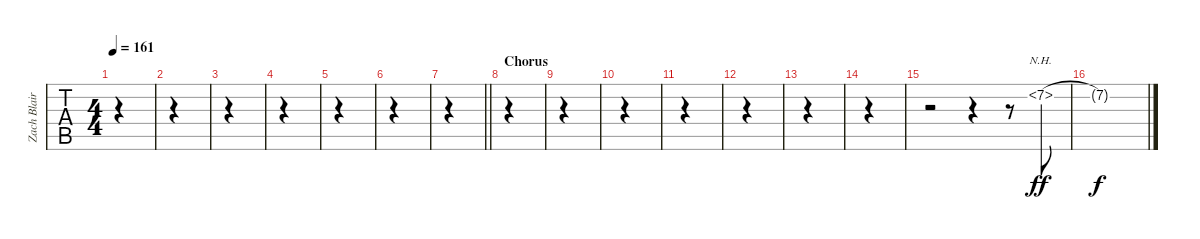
\track ("Zach Blair - Guitar Three" "Zach Blair") {instrument distortionguitar}
\staff {tabs}
\tuning (Eb4 Bb3 Gb3 Db3 Ab2 Eb2) {hide}
\ts (4 4)
\tempo 161
\clef g2
\ks db
|
|
|
|
|
|
\barLineRight lightlight
|
\section ("" "Chorus")
|
|
|
|
|
|
|
r.2 r.4 r.8 7.2{nh}.8{dy ff} |
7.2{t}.1{dy f}
